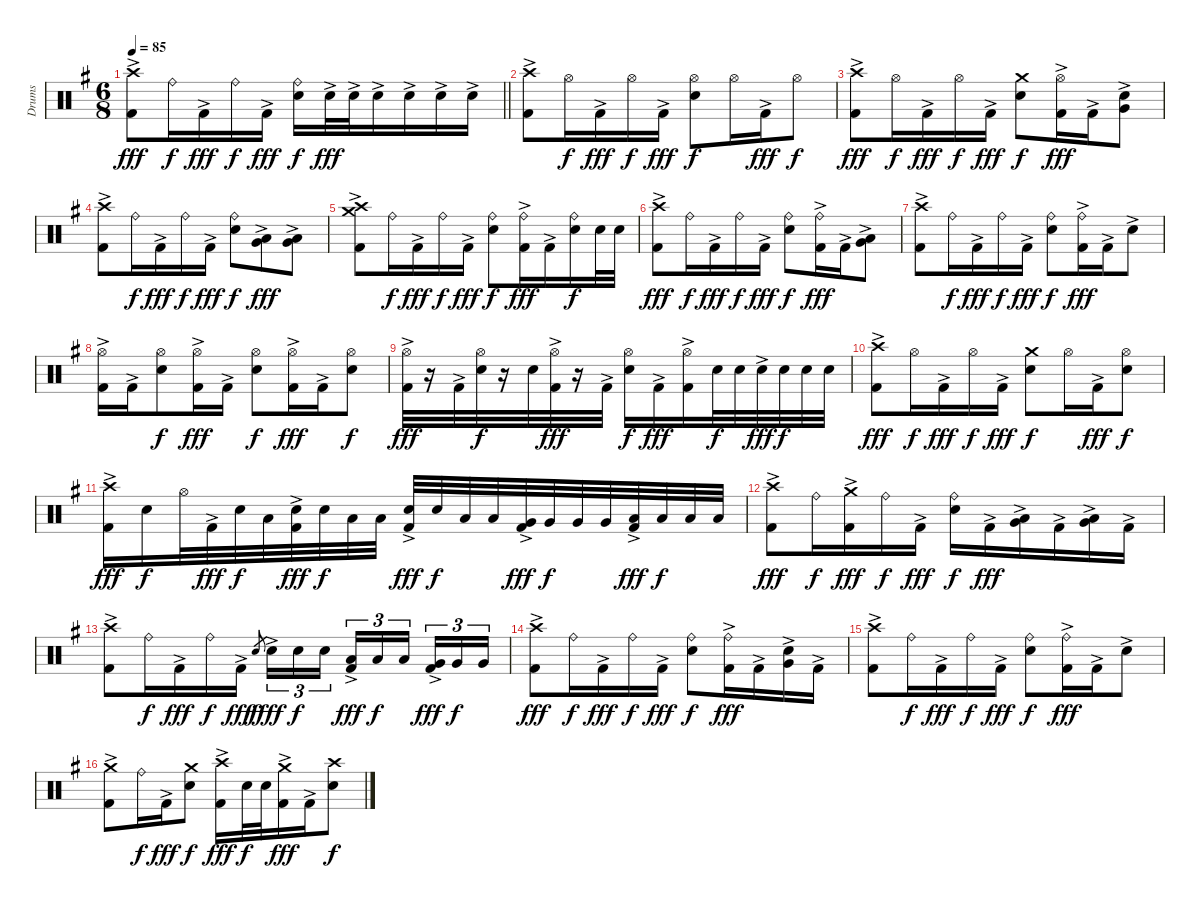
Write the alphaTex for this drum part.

\track ("Drums" "Drums") {instrument percussion}
\staff {score}
\articulation defaults
\ts (6 8)
\tempo 85
\clef neutral
\barLineRight lightlight
\ks eminor
("Crash high (hit)" "Kick (hit) 2"{ac}).8{dy fff} "Ride (bell)".16{dy f} "Kick (hit) 2"{ac}.16{dy fff} "Ride (bell)".16{dy f} "Kick (hit) 2"{ac}.16{dy fff} ("Ride (bell)" "Snare (hit) 2").16{dy f} "Snare (hit) 2"{ac}.32{dy fff} "Snare (hit) 2"{ac}.32 "Snare (hit) 2"{ac}.16 "Snare (hit) 2"{ac}.16 "Snare (hit) 2"{ac}.16 "Snare (hit) 2"{ac}.16 |
("Crash high (hit)" "Kick (hit) 2"{ac}).8 "Hi-Hat (open)".16{dy f} "Kick (hit) 2"{ac}.16{dy fff} "Hi-Hat (open)".16{dy f} "Kick (hit) 2"{ac}.16{dy fff} ("Hi-Hat (open)" "Snare (hit) 2").8{dy f} "Hi-Hat (open)".16 "Kick (hit) 2"{ac}.16{dy fff} "Hi-Hat (open)".8{dy f} |
("Crash high (hit)" "Kick (hit) 2"{ac}).8{dy fff} "Hi-Hat (open)".16{dy f} "Kick (hit) 2"{ac}.16{dy fff} "Hi-Hat (open)".16{dy f} "Kick (hit) 2"{ac}.16{dy fff} ("Crash medium (hit)" "Snare (hit) 2").8{dy f} ("Hi-Hat (open)" "Kick (hit) 2"{ac}).16{dy fff} "Kick (hit) 2"{ac}.16 ("Snare (hit) 2" "Very Low Tom (hit)"{ac}).8 |
("Crash high (hit)" "Kick (hit) 2"{ac}).8 "Ride (bell)".16{dy f} "Kick (hit) 2"{ac}.16{dy fff} "Ride (bell)".16{dy f} "Kick (hit) 2"{ac}.16{dy fff} ("Ride (bell)" "Snare (hit) 2").8{dy f} ("Low Tom (hit)"{ac} "Very Low Tom (hit)"{ac}).8{dy fff} ("Very Low Tom (hit)"{ac} "Low Floor Tom (hit)"{ac}).8 |
("Crash high (hit)" "Crash medium (hit)" "Kick (hit) 2"{ac}).8 "Ride (bell)".16{dy f} "Kick (hit) 2"{ac}.16{dy fff} "Ride (bell)".16{dy f} "Kick (hit) 2"{ac}.16{dy fff} ("Ride (bell)" "Snare (hit) 2").8{dy f} ("Ride (bell)" "Kick (hit) 2"{ac}).16{dy fff} "Kick (hit) 2"{ac}.16 ("Ride (bell)" "Snare (hit) 2").16{dy f} "Snare (hit) 2".32 "Snare (hit) 2".32 |
("Crash high (hit)" "Kick (hit) 2"{ac}).8{dy fff} "Ride (bell)".16{dy f} "Kick (hit) 2"{ac}.16{dy fff} "Ride (bell)".16{dy f} "Kick (hit) 2"{ac}.16{dy fff} ("Ride (bell)" "Snare (hit) 2").8{dy f} ("Ride (bell)" "Kick (hit) 2"{ac}).16{dy fff} "Kick (hit) 2"{ac}.16 ("Very Low Tom (hit)"{ac} "Low Floor Tom (hit)"{ac}).8 |
("Crash high (hit)" "Kick (hit) 2"{ac}).8 "Ride (bell)".16{dy f} "Kick (hit) 2"{ac}.16{dy fff} "Ride (bell)".16{dy f} "Kick (hit) 2"{ac}.16{dy fff} ("Ride (bell)" "Snare (hit) 2").8{dy f} ("Ride (bell)" "Kick (hit) 2"{ac}).16{dy fff} "Kick (hit) 2"{ac}.16 "Snare (hit) 2"{ac}.8 |
("Hi-Hat (open)" "Kick (hit) 2"{ac}).16 "Kick (hit) 2"{ac}.16 ("Hi-Hat (open)" "Snare (hit) 2").8{dy f} ("Hi-Hat (open)" "Kick (hit) 2"{ac}).16{dy fff} "Kick (hit) 2"{ac}.16 ("Hi-Hat (open)" "Snare (hit) 2").8{dy f} ("Hi-Hat (open)" "Kick (hit) 2"{ac}).16{dy fff} "Kick (hit) 2"{ac}.16 ("Hi-Hat (open)" "Snare (hit) 2").8{dy f} |
("Hi-Hat (open)" "Kick (hit) 2"{ac}).32{dy fff} r.16 "Kick (hit) 2"{ac}.32 ("Hi-Hat (open)" "Snare (hit) 2").32{dy f} r.16 "Snare (hit) 2".32 ("Hi-Hat (open)" "Kick (hit) 2"{ac}).32{dy fff} r.16 "Kick (hit) 2"{ac}.32 ("Hi-Hat (open)" "Snare (hit) 2").16{dy f} "Kick (hit) 2"{ac}.16{dy fff} ("Hi-Hat (open)" "Kick (hit) 2"{ac}).16 "Snare (hit) 2".32{dy f} "Snare (hit) 2".32 "Snare (hit) 2"{ac}.32{dy fff} "Snare (hit) 2".32{dy f} "Snare (hit) 2".32 "Snare (hit) 2".32 |
("Crash high (hit)" "Kick (hit) 2"{ac}).8{dy fff} "Hi-Hat (open)".16{dy f} "Kick (hit) 2"{ac}.16{dy fff} "Hi-Hat (open)".16{dy f} "Kick (hit) 2"{ac}.16{dy fff} ("Crash medium (hit)" "Snare (hit) 2").8{dy f} "Hi-Hat (open)".16 "Kick (hit) 2"{ac}.16{dy fff} ("Hi-Hat (open)" "Snare (hit) 2").8{dy f} |
("Crash high (hit)" "Kick (hit) 2"{ac}).16{dy fff} "Snare (hit) 2".16{dy f} "Hi-Hat (open)".32 "Kick (hit) 2"{ac}.32{dy fff} "Snare (hit) 2".32{dy f} "Low Tom (hit)".32 ("Snare (hit) 2"{ac} "Kick (hit) 2"{ac}).32{dy fff} "Snare (hit) 2".32{dy f} "Low Tom (hit)".32 "Low Tom (hit)".32 ("Snare (hit) 2"{ac} "Kick (hit) 2"{ac}).32{dy fff} "Snare (hit) 2".32{dy f} "Low Tom (hit)".32 "Low Tom (hit)".32 ("Very Low Tom (hit)"{ac} "Kick (hit) 2"{ac}).32{dy fff} "Very Low Tom (hit)".32{dy f} "Very Low Tom (hit)".32 "Very Low Tom (hit)".32 ("Low Floor Tom (hit)"{ac} "Kick (hit) 2"{ac}).32{dy fff} "Low Floor Tom (hit)".32{dy f} "Low Floor Tom (hit)".32 "Low Floor Tom (hit)".32 |
("Crash high (hit)" "Kick (hit) 2"{ac}).8{dy fff} "Ride (bell)".16{dy f} ("Crash medium (hit)" "Kick (hit) 2"{ac}).16{dy fff} "Ride (bell)".16{dy f} "Kick (hit) 2"{ac}.16{dy fff} ("Ride (bell)" "Snare (hit) 2").16{dy f} "Kick (hit) 2"{ac}.16{dy fff} ("Low Tom (hit)"{ac} "Very Low Tom (hit)"{ac}).16 "Kick (hit) 2"{ac}.16 ("Very Low Tom (hit)"{ac} "Low Floor Tom (hit)"{ac}).16 "Kick (hit) 2"{ac}.16 |
("Crash high (hit)" "Kick (hit) 2"{ac}).8 "Ride (bell)".16{dy f} "Kick (hit) 2"{ac}.16{dy fff} "Ride (bell)".16{dy f} "Kick (hit) 2"{ac}.16{dy fff} "Snare (hit) 2".8{gr dy f} "Snare (hit) 2"{ac}.16{tu (3 2) dy fff} "Snare (hit) 2".16{tu (3 2) dy f} "Snare (hit) 2".16{tu (3 2)} ("Low Tom (hit)"{ac} "Kick (hit) 2"{ac}).16{tu (3 2) dy fff} "Low Tom (hit)".16{tu (3 2) dy f} "Low Tom (hit)".16{tu (3 2)} ("Very Low Tom (hit)"{ac} "Kick (hit) 2"{ac}).16{tu (3 2) dy fff} "Very Low Tom (hit)".16{tu (3 2) dy f} "Very Low Tom (hit)".16{tu (3 2)} |
("Crash high (hit)" "Kick (hit) 2"{ac}).8{dy fff} "Ride (bell)".16{dy f} "Kick (hit) 2"{ac}.16{dy fff} "Ride (bell)".16{dy f} "Kick (hit) 2"{ac}.16{dy fff} ("Ride (bell)" "Snare (hit) 2").8{dy f} ("Ride (bell)" "Kick (hit) 2"{ac}).16{dy fff} "Kick (hit) 2"{ac}.16 ("Snare (hit) 2"{ac} "Very Low Tom (hit)"{ac}).16 "Kick (hit) 2"{ac}.16 |
("Crash high (hit)" "Kick (hit) 2"{ac}).8 "Ride (bell)".16{dy f} "Kick (hit) 2"{ac}.16{dy fff} "Ride (bell)".16{dy f} "Kick (hit) 2"{ac}.16{dy fff} ("Ride (bell)" "Snare (hit) 2").8{dy f} ("Ride (bell)" "Kick (hit) 2"{ac}).16{dy fff} "Kick (hit) 2"{ac}.16 "Snare (hit) 2"{ac}.8 |
("Crash medium (hit)" "Kick (hit) 2"{ac}).8 "Ride (bell)".16{dy f} "Kick (hit) 2"{ac}.16{dy fff} ("Crash medium (hit)" "Snare (hit) 2").8{dy f} ("Crash high (hit)" "Kick (hit) 2"{ac}).16{dy fff} "Snare (hit) 2".32{dy f} "Snare (hit) 2".32 ("Crash medium (hit)" "Kick (hit) 2"{ac}).16{dy fff} "Kick (hit) 2"{ac}.16 ("Crash high (hit)" "Snare (hit) 2").8{dy f}
